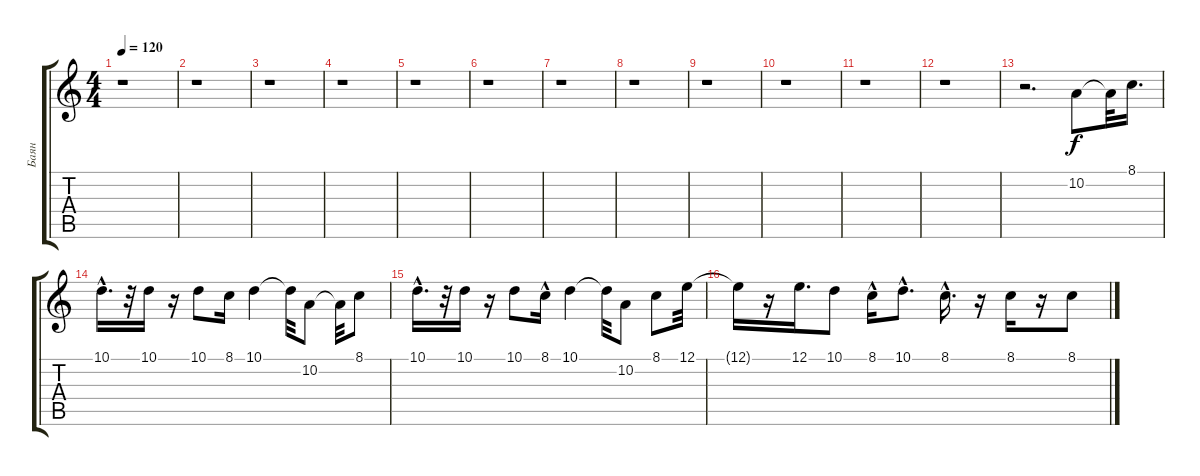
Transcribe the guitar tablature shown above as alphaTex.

\track ("Баян" "Баян") {instrument harmonica}
\staff {score tabs}
\tuning (E4 B3 G3 D3 A2 E2) {hide}
\ts (4 4)
\tempo 120
\clef g2
\ks c
r.1{dy f instrument harmonica} |
r.1 |
r.1 |
r.1 |
r.1 |
r.1 |
r.1 |
r.1 |
r.1 |
r.1 |
r.1 |
r.1 |
r.2{d} 10.2.8 10.2{t}.32 8.1.16{d} |
10.1{hac}.16{d} r.32 10.1.16 r.16 10.1.8 8.1.16 10.1.4 10.1{t}.32 10.2.8 10.2{t}.32 8.1.8 |
10.1{hac}.16{d} r.32 10.1.16 r.16 10.1.8 8.1{hac}.16 10.1.4 10.1{t}.32 10.2.8 8.1.8 12.1.32 |
12.1{t}.16 r.16 12.1.16{d} 10.1.8 8.1{hac}.16 10.1{hac}.8{d} 8.1{hac}.16{d} r.16 8.1.16 r.16 8.1.8
